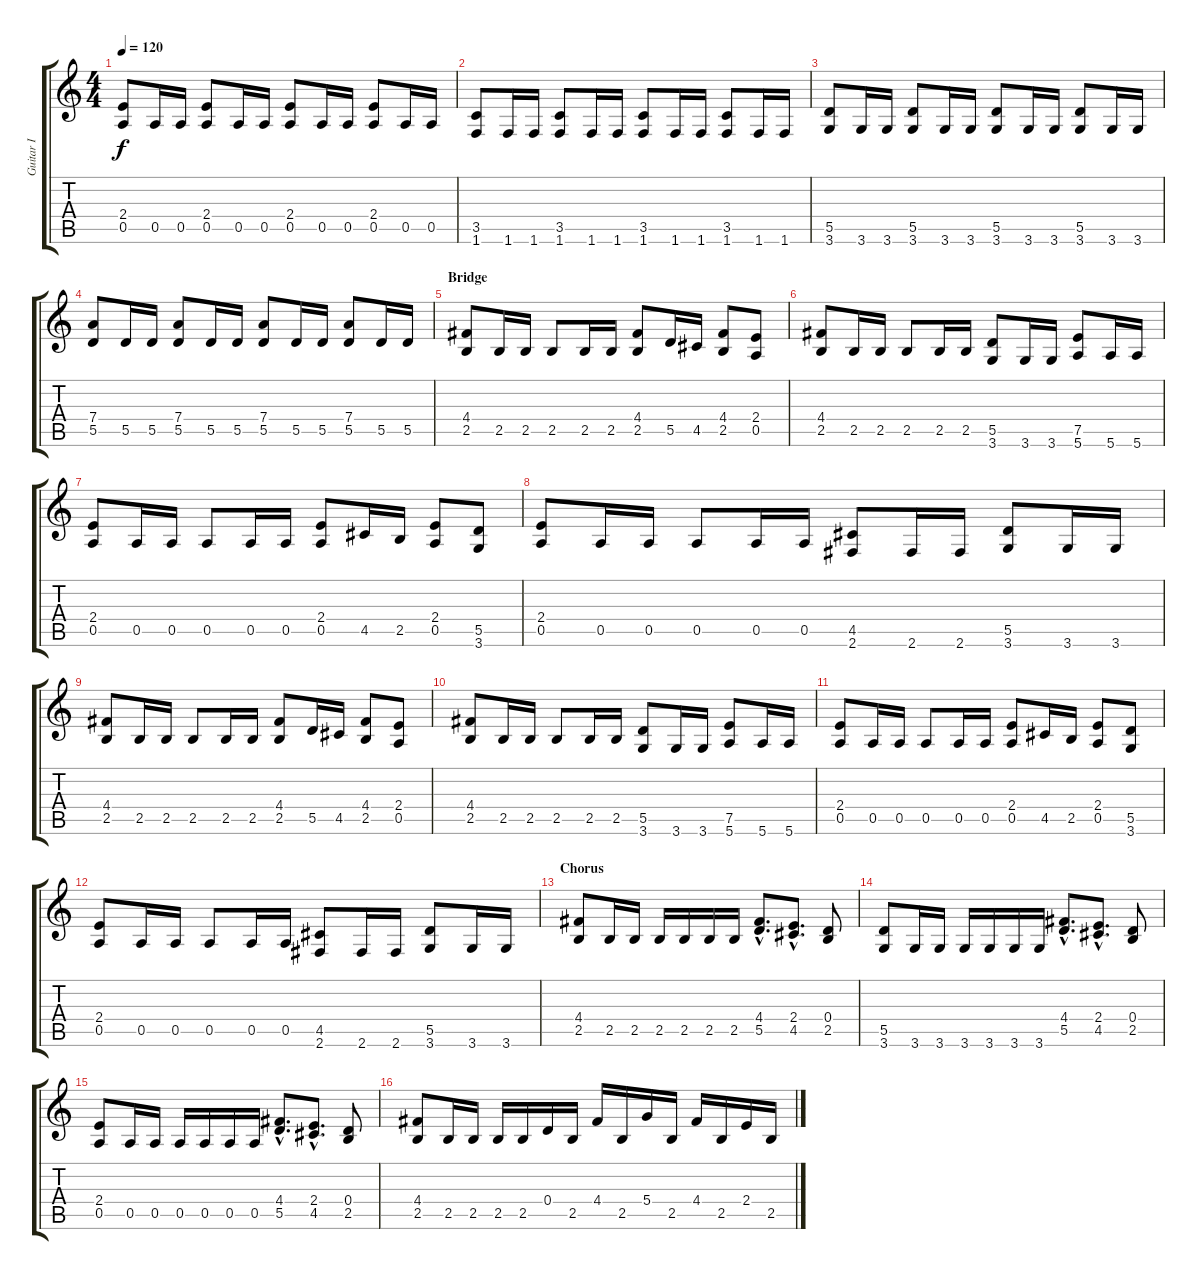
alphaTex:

\track ("Guitar I" "Guitar I") {instrument distortionguitar}
\staff {score tabs}
\tuning (E4 B3 G3 D3 A2 E2) {hide}
\ts (4 4)
\tempo 120
\clef g2
\ks c
(2.4 0.5).8{dy f} 0.5.16 0.5.16 (2.4 0.5).8 0.5.16 0.5.16 (2.4 0.5).8 0.5.16 0.5.16 (2.4 0.5).8 0.5.16 0.5.16 |
(3.5 1.6).8 1.6.16 1.6.16 (3.5 1.6).8 1.6.16 1.6.16 (3.5 1.6).8 1.6.16 1.6.16 (3.5 1.6).8 1.6.16 1.6.16 |
(5.5 3.6).8 3.6.16 3.6.16 (5.5 3.6).8 3.6.16 3.6.16 (5.5 3.6).8 3.6.16 3.6.16 (5.5 3.6).8 3.6.16 3.6.16 |
(7.4 5.5).8 5.5.16 5.5.16 (7.4 5.5).8 5.5.16 5.5.16 (7.4 5.5).8 5.5.16 5.5.16 (7.4 5.5).8 5.5.16 5.5.16 |
\section ("" "Bridge")
(4.4 2.5).8 2.5.16 2.5.16 2.5.8 2.5.16 2.5.16 (4.4 2.5).8 5.5.16 4.5.16 (4.4 2.5).8 (2.4 0.5).8 |
(4.4 2.5).8 2.5.16 2.5.16 2.5.8 2.5.16 2.5.16 (5.5 3.6).8 3.6.16 3.6.16 (7.5 5.6).8 5.6.16 5.6.16 |
(2.4 0.5).8 0.5.16 0.5.16 0.5.8 0.5.16 0.5.16 (2.4 0.5).8 4.5.16 2.5.16 (2.4 0.5).8 (5.5 3.6).8 |
(2.4 0.5).8 0.5.16 0.5.16 0.5.8 0.5.16 0.5.16 (4.5 2.6).8 2.6.16 2.6.16 (5.5 3.6).8 3.6.16 3.6.16 |
(4.4 2.5).8 2.5.16 2.5.16 2.5.8 2.5.16 2.5.16 (4.4 2.5).8 5.5.16 4.5.16 (4.4 2.5).8 (2.4 0.5).8 |
(4.4 2.5).8 2.5.16 2.5.16 2.5.8 2.5.16 2.5.16 (5.5 3.6).8 3.6.16 3.6.16 (7.5 5.6).8 5.6.16 5.6.16 |
(2.4 0.5).8 0.5.16 0.5.16 0.5.8 0.5.16 0.5.16 (2.4 0.5).8 4.5.16 2.5.16 (2.4 0.5).8 (5.5 3.6).8 |
(2.4 0.5).8 0.5.16 0.5.16 0.5.8 0.5.16 0.5.16 (4.5 2.6).8 2.6.16 2.6.16 (5.5 3.6).8 3.6.16 3.6.16 |
\section ("" "Chorus")
(4.4 2.5).8 2.5.16 2.5.16 2.5.16 2.5.16 2.5.16 2.5.16 (4.4{hac} 5.5{hac}).8{d} (2.4{hac} 4.5{hac}).8{d} (0.4 2.5).8 |
(5.5 3.6).8 3.6.16 3.6.16 3.6.16 3.6.16 3.6.16 3.6.16 (4.4{hac} 5.5{hac}).8{d} (2.4{hac} 4.5{hac}).8{d} (0.4 2.5).8 |
(2.4 0.5).8 0.5.16 0.5.16 0.5.16 0.5.16 0.5.16 0.5.16 (4.4{hac} 5.5{hac}).8{d} (2.4{hac} 4.5{hac}).8{d} (0.4 2.5).8 |
(4.4 2.5).8 2.5.16 2.5.16 2.5.16 2.5.16 0.4.16 2.5.16 4.4.16 2.5.16 5.4.16 2.5.16 4.4.16 2.5.16 2.4.16 2.5.16
